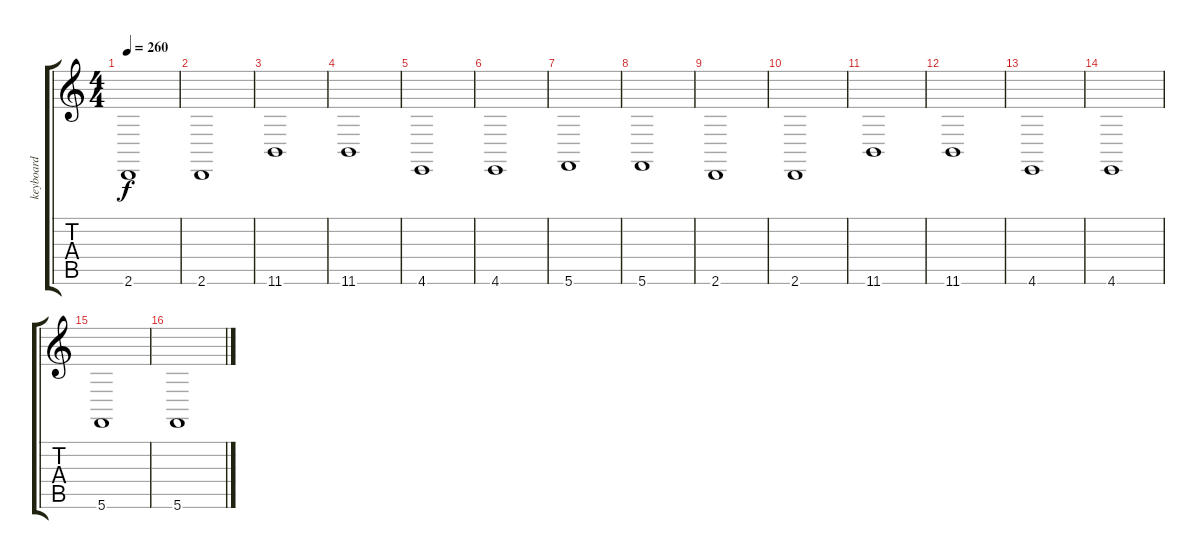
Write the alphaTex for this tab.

\track ("keyboard" "keyboard") {instrument harmonica}
\staff {score tabs}
\tuning (E4 B3 G3 D3 A2 C2) {hide}
\ts (4 4)
\tempo 260
\clef g2
\ks c
2.6.1{dy f} |
2.6.1 |
11.6.1 |
11.6.1 |
4.6.1 |
4.6.1 |
5.6.1 |
5.6.1 |
2.6.1 |
2.6.1 |
11.6.1 |
11.6.1 |
4.6.1 |
4.6.1 |
5.6.1 |
5.6.1
